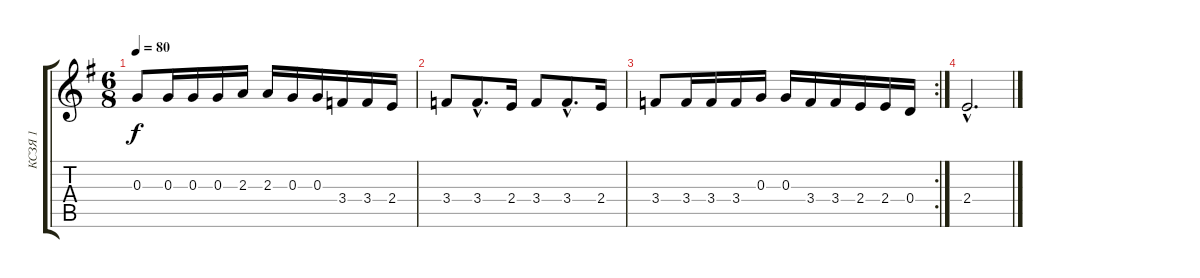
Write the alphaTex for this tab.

\track ("КСЗЯ 1" "КСЗЯ 1") {instrument acousticguitarnylon}
\staff {score tabs}
\tuning (E4 B3 G3 D3 A2 E2) {hide}
\ts (6 8)
\tempo 80
\clef g2
\ks eminor
0.3.8{dy f} 0.3.16 0.3.16 0.3.16 2.3.16 2.3.16 0.3.16 0.3.16 3.4.16 3.4.16 2.4.16 |
3.4.8 3.4{hac}.8{d} 2.4.16 3.4.8 3.4{hac}.8{d} 2.4.16 |
\rc 2
3.4.8 3.4.16 3.4.16 3.4.16 0.3.16 0.3.16 3.4.16 3.4.16 2.4.16 2.4.16 0.4.16 |
2.4{hac}.2{d}
